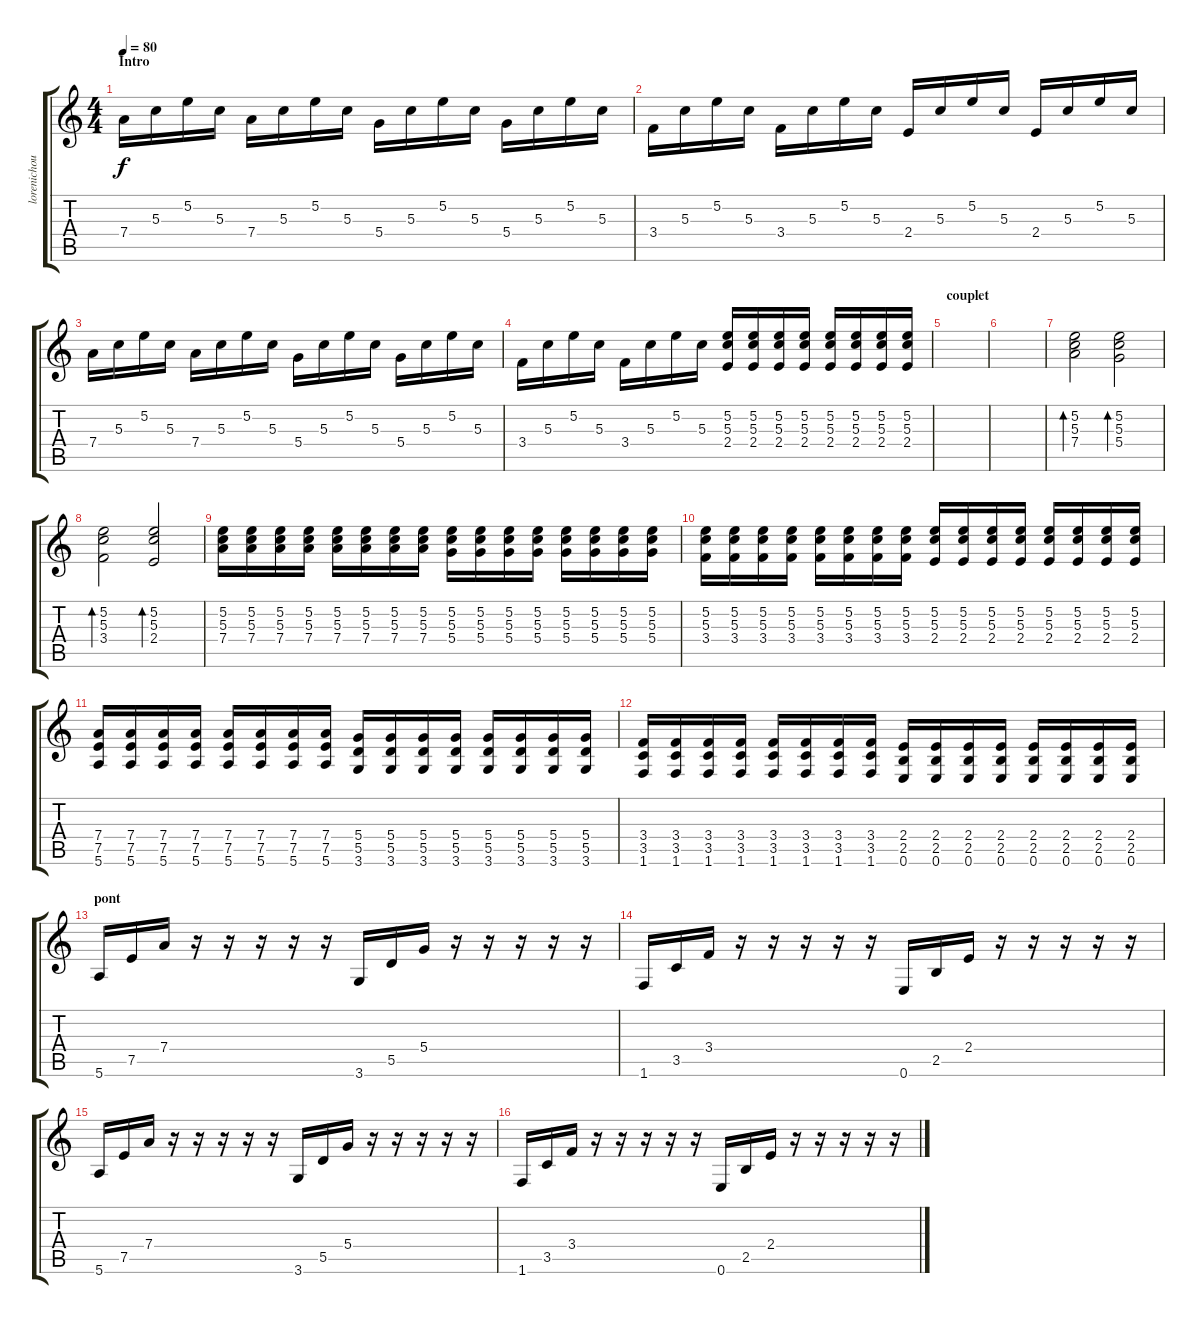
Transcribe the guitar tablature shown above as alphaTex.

\track ("lorenichou" "lorenichou") {instrument distortionguitar}
\staff {score tabs}
\tuning (E4 B3 G3 D3 A2 E2) {hide}
\ts (4 4)
\section ("" "Intro")
\tempo 80
\clef g2
\ks c
7.4.16{dy f instrument distortionguitar} 5.3.16 5.2.16 5.3.16 7.4.16 5.3.16 5.2.16 5.3.16 5.4.16 5.3.16 5.2.16 5.3.16 5.4.16 5.3.16 5.2.16 5.3.16 |
3.4.16 5.3.16 5.2.16 5.3.16 3.4.16 5.3.16 5.2.16 5.3.16 2.4.16 5.3.16 5.2.16 5.3.16 2.4.16 5.3.16 5.2.16 5.3.16 |
7.4.16 5.3.16 5.2.16 5.3.16 7.4.16 5.3.16 5.2.16 5.3.16 5.4.16 5.3.16 5.2.16 5.3.16 5.4.16 5.3.16 5.2.16 5.3.16 |
3.4.16 5.3.16 5.2.16 5.3.16 3.4.16 5.3.16 5.2.16 5.3.16 (5.2 5.3 2.4).16 (5.2 5.3 2.4).16 (5.2 5.3 2.4).16 (5.2 5.3 2.4).16 (5.2 5.3 2.4).16 (5.2 5.3 2.4).16 (5.2 5.3 2.4).16 (5.2 5.3 2.4).16 |
\section ("" "couplet")
|
|
(5.2 5.3 7.4).2{bd 240} (5.2 5.3 5.4).2{bd 240} |
(5.2 5.3 3.4).2{bd 240} (5.2 5.3 2.4).2{bd 240} |
(5.2 5.3 7.4).16 (5.2 5.3 7.4).16 (5.2 5.3 7.4).16 (5.2 5.3 7.4).16 (5.2 5.3 7.4).16 (5.2 5.3 7.4).16 (5.2 5.3 7.4).16 (5.2 5.3 7.4).16 (5.2 5.3 5.4).16 (5.2 5.3 5.4).16 (5.2 5.3 5.4).16 (5.2 5.3 5.4).16 (5.2 5.3 5.4).16 (5.2 5.3 5.4).16 (5.2 5.3 5.4).16 (5.2 5.3 5.4).16 |
(5.2 5.3 3.4).16 (5.2 5.3 3.4).16 (5.2 5.3 3.4).16 (5.2 5.3 3.4).16 (5.2 5.3 3.4).16 (5.2 5.3 3.4).16 (5.2 5.3 3.4).16 (5.2 5.3 3.4).16 (5.2 5.3 2.4).16 (5.2 5.3 2.4).16 (5.2 5.3 2.4).16 (5.2 5.3 2.4).16 (5.2 5.3 2.4).16 (5.2 5.3 2.4).16 (5.2 5.3 2.4).16 (5.2 5.3 2.4).16 |
(7.4 7.5 5.6).16 (7.4 7.5 5.6).16 (7.4 7.5 5.6).16 (7.4 7.5 5.6).16 (7.4 7.5 5.6).16 (7.4 7.5 5.6).16 (7.4 7.5 5.6).16 (7.4 7.5 5.6).16 (5.4 5.5 3.6).16 (5.4 5.5 3.6).16 (5.4 5.5 3.6).16 (5.4 5.5 3.6).16 (5.4 5.5 3.6).16 (5.4 5.5 3.6).16 (5.4 5.5 3.6).16 (5.4 5.5 3.6).16 |
(3.4 3.5 1.6).16 (3.4 3.5 1.6).16 (3.4 3.5 1.6).16 (3.4 3.5 1.6).16 (3.4 3.5 1.6).16 (3.4 3.5 1.6).16 (3.4 3.5 1.6).16 (3.4 3.5 1.6).16 (2.4 2.5 0.6).16 (2.4 2.5 0.6).16 (2.4 2.5 0.6).16 (2.4 2.5 0.6).16 (2.4 2.5 0.6).16 (2.4 2.5 0.6).16 (2.4 2.5 0.6).16 (2.4 2.5 0.6).16 |
\section ("" "pont")
5.6.16 7.5.16 7.4.16 r.16 r.16 r.16 r.16 r.16 3.6.16 5.5.16 5.4.16 r.16 r.16 r.16 r.16 r.16 |
1.6.16 3.5.16 3.4.16 r.16 r.16 r.16 r.16 r.16 0.6.16 2.5.16 2.4.16 r.16 r.16 r.16 r.16 r.16 |
5.6.16 7.5.16 7.4.16 r.16 r.16 r.16 r.16 r.16 3.6.16 5.5.16 5.4.16 r.16 r.16 r.16 r.16 r.16 |
1.6.16 3.5.16 3.4.16 r.16 r.16 r.16 r.16 r.16 0.6.16 2.5.16 2.4.16 r.16 r.16 r.16 r.16 r.16
